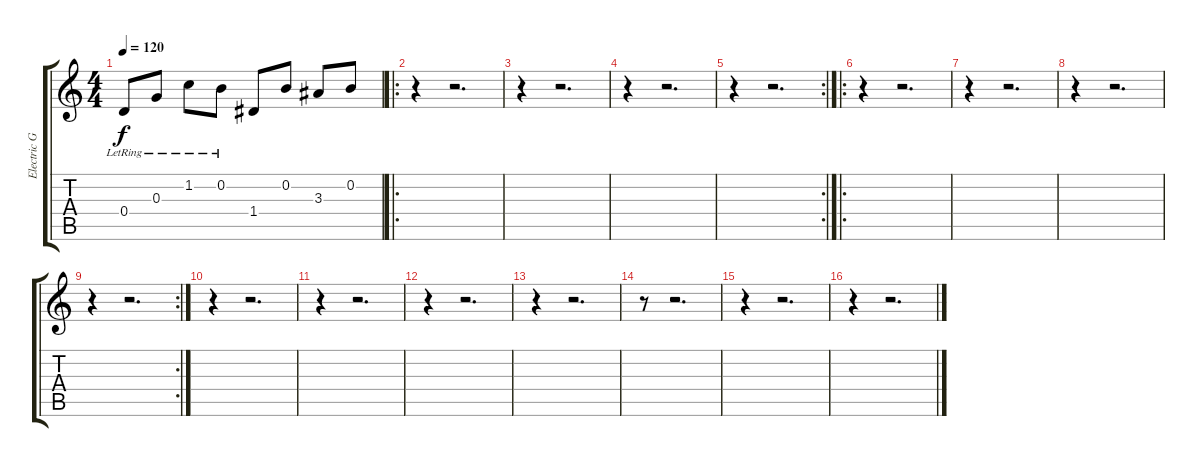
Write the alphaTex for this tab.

\track ("Electric Guitar" "Electric G") {instrument electricguitarclean}
\staff {score tabs}
\tuning (E4 B3 G3 D3 A2 E2) {hide}
\ts (4 4)
\tempo 120
\clef g2
\ks c
0.4{lr}.8{dy f} 0.3{lr}.8 1.2{lr}.8 0.2{lr}.8 1.4.8 0.2.8 3.3.8 0.2.8 |
\ro
r.4 r.2{d} |
r.4 r.2{d} |
r.4 r.2{d} |
\rc 2
r.4 r.2{d} |
\ro
r.4 r.2{d} |
r.4 r.2{d} |
r.4 r.2{d} |
\rc 2
r.4 r.2{d} |
r.4 r.2{d} |
r.4 r.2{d} |
r.4 r.2{d} |
r.4 r.2{d} |
r.8 r.2{d} |
r.4 r.2{d} |
r.4 r.2{d}
